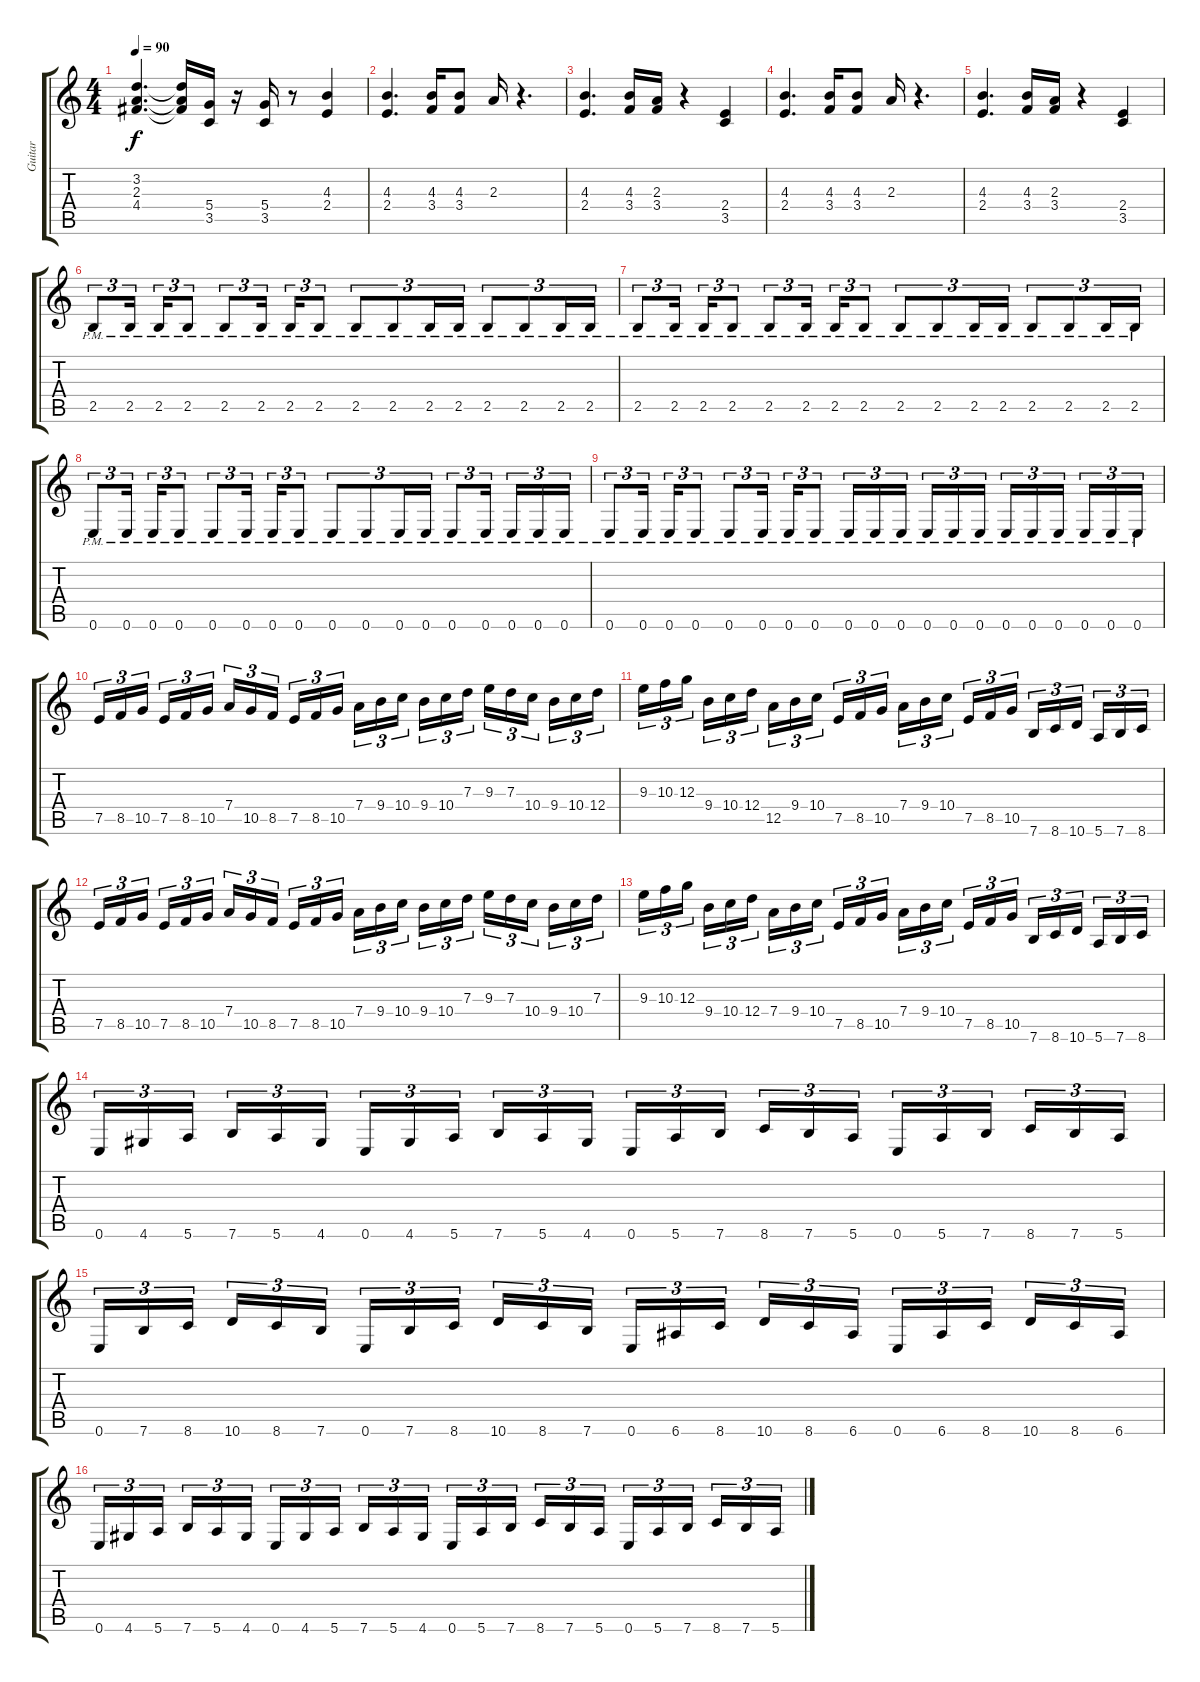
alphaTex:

\track ("Guitar" "Guitar") {instrument distortionguitar}
\staff {score tabs}
\tuning (E4 B3 G3 D3 A2 E2) {hide}
\ts (4 4)
\tempo 90
\clef g2
\ks c
(3.2 2.3 4.4).4{d dy f} (3.2{t} 2.3{t} 4.4{t}).16 (5.4 3.5).16 r.16 (5.4 3.5).16 r.8 (4.3 2.4).4 |
(4.3 2.4).4{d} (4.3 3.4).16 (4.3 3.4).8 2.3.16 r.4{d} |
(4.3 2.4).4{d} (4.3 3.4).16 (2.3 3.4).16 r.4 (2.4 3.5).4 |
(4.3 2.4).4{d} (4.3 3.4).16 (4.3 3.4).8 2.3.16 r.4{d} |
(4.3 2.4).4{d} (4.3 3.4).16 (2.3 3.4).16 r.4 (2.4 3.5).4 |
2.5{pm}.8{tu (3 2)} 2.5{pm}.16{tu (3 2) beam splitsecondary} 2.5{pm}.16{tu (3 2)} 2.5{pm}.8{tu (3 2)} 2.5{pm}.8{tu (3 2)} 2.5{pm}.16{tu (3 2) beam splitsecondary} 2.5{pm}.16{tu (3 2)} 2.5{pm}.8{tu (3 2)} 2.5{pm}.8{tu (3 2)} 2.5{pm}.8{tu (3 2)} 2.5{pm}.16{tu (3 2)} 2.5{pm}.16{tu (3 2)} 2.5{pm}.8{tu (3 2)} 2.5{pm}.8{tu (3 2)} 2.5{pm}.16{tu (3 2)} 2.5{pm}.16{tu (3 2)} |
2.5{pm}.8{tu (3 2)} 2.5{pm}.16{tu (3 2) beam splitsecondary} 2.5{pm}.16{tu (3 2)} 2.5{pm}.8{tu (3 2)} 2.5{pm}.8{tu (3 2)} 2.5{pm}.16{tu (3 2) beam splitsecondary} 2.5{pm}.16{tu (3 2)} 2.5{pm}.8{tu (3 2)} 2.5{pm}.8{tu (3 2)} 2.5{pm}.8{tu (3 2)} 2.5{pm}.16{tu (3 2)} 2.5{pm}.16{tu (3 2)} 2.5{pm}.8{tu (3 2)} 2.5{pm}.8{tu (3 2)} 2.5{pm}.16{tu (3 2)} 2.5{pm}.16{tu (3 2)} |
0.6{pm}.8{tu (3 2)} 0.6{pm}.16{tu (3 2) beam splitsecondary} 0.6{pm}.16{tu (3 2)} 0.6{pm}.8{tu (3 2)} 0.6{pm}.8{tu (3 2)} 0.6{pm}.16{tu (3 2) beam splitsecondary} 0.6{pm}.16{tu (3 2)} 0.6{pm}.8{tu (3 2)} 0.6{pm}.8{tu (3 2)} 0.6{pm}.8{tu (3 2)} 0.6{pm}.16{tu (3 2)} 0.6{pm}.16{tu (3 2)} 0.6{pm}.8{tu (3 2)} 0.6{pm}.16{tu (3 2) beam splitsecondary} 0.6{pm}.16{tu (3 2)} 0.6{pm}.16{tu (3 2)} 0.6{pm}.16{tu (3 2)} |
0.6{pm}.8{tu (3 2)} 0.6{pm}.16{tu (3 2) beam splitsecondary} 0.6{pm}.16{tu (3 2)} 0.6{pm}.8{tu (3 2)} 0.6{pm}.8{tu (3 2)} 0.6{pm}.16{tu (3 2) beam splitsecondary} 0.6{pm}.16{tu (3 2)} 0.6{pm}.8{tu (3 2)} 0.6{pm}.16{tu (3 2)} 0.6{pm}.16{tu (3 2)} 0.6{pm}.16{tu (3 2) beam splitsecondary} 0.6{pm}.16{tu (3 2)} 0.6{pm}.16{tu (3 2)} 0.6{pm}.16{tu (3 2)} 0.6{pm}.16{tu (3 2)} 0.6{pm}.16{tu (3 2)} 0.6{pm}.16{tu (3 2) beam splitsecondary} 0.6{pm}.16{tu (3 2)} 0.6{pm}.16{tu (3 2)} 0.6{pm}.16{tu (3 2)} |
7.5.16{tu (3 2)} 8.5.16{tu (3 2)} 10.5.16{tu (3 2) beam splitsecondary} 7.5.16{tu (3 2)} 8.5.16{tu (3 2)} 10.5.16{tu (3 2)} 7.4.16{tu (3 2)} 10.5.16{tu (3 2)} 8.5.16{tu (3 2) beam splitsecondary} 7.5.16{tu (3 2)} 8.5.16{tu (3 2)} 10.5.16{tu (3 2)} 7.4.16{tu (3 2)} 9.4.16{tu (3 2)} 10.4.16{tu (3 2) beam splitsecondary} 9.4.16{tu (3 2)} 10.4.16{tu (3 2)} 7.3.16{tu (3 2)} 9.3.16{tu (3 2)} 7.3.16{tu (3 2)} 10.4.16{tu (3 2) beam splitsecondary} 9.4.16{tu (3 2)} 10.4.16{tu (3 2)} 12.4.16{tu (3 2)} |
9.3.16{tu (3 2)} 10.3.16{tu (3 2)} 12.3.16{tu (3 2) beam splitsecondary} 9.4.16{tu (3 2)} 10.4.16{tu (3 2)} 12.4.16{tu (3 2)} 12.5.16{tu (3 2)} 9.4.16{tu (3 2)} 10.4.16{tu (3 2) beam splitsecondary} 7.5.16{tu (3 2)} 8.5.16{tu (3 2)} 10.5.16{tu (3 2)} 7.4.16{tu (3 2)} 9.4.16{tu (3 2)} 10.4.16{tu (3 2) beam splitsecondary} 7.5.16{tu (3 2)} 8.5.16{tu (3 2)} 10.5.16{tu (3 2)} 7.6.16{tu (3 2)} 8.6.16{tu (3 2)} 10.6.16{tu (3 2) beam splitsecondary} 5.6.16{tu (3 2)} 7.6.16{tu (3 2)} 8.6.16{tu (3 2)} |
7.5.16{tu (3 2)} 8.5.16{tu (3 2)} 10.5.16{tu (3 2) beam splitsecondary} 7.5.16{tu (3 2)} 8.5.16{tu (3 2)} 10.5.16{tu (3 2)} 7.4.16{tu (3 2)} 10.5.16{tu (3 2)} 8.5.16{tu (3 2) beam splitsecondary} 7.5.16{tu (3 2)} 8.5.16{tu (3 2)} 10.5.16{tu (3 2)} 7.4.16{tu (3 2)} 9.4.16{tu (3 2)} 10.4.16{tu (3 2) beam splitsecondary} 9.4.16{tu (3 2)} 10.4.16{tu (3 2)} 7.3.16{tu (3 2)} 9.3.16{tu (3 2)} 7.3.16{tu (3 2)} 10.4.16{tu (3 2) beam splitsecondary} 9.4.16{tu (3 2)} 10.4.16{tu (3 2)} 7.3.16{tu (3 2)} |
9.3.16{tu (3 2)} 10.3.16{tu (3 2)} 12.3.16{tu (3 2) beam splitsecondary} 9.4.16{tu (3 2)} 10.4.16{tu (3 2)} 12.4.16{tu (3 2)} 7.4.16{tu (3 2)} 9.4.16{tu (3 2)} 10.4.16{tu (3 2) beam splitsecondary} 7.5.16{tu (3 2)} 8.5.16{tu (3 2)} 10.5.16{tu (3 2)} 7.4.16{tu (3 2)} 9.4.16{tu (3 2)} 10.4.16{tu (3 2) beam splitsecondary} 7.5.16{tu (3 2)} 8.5.16{tu (3 2)} 10.5.16{tu (3 2)} 7.6.16{tu (3 2)} 8.6.16{tu (3 2)} 10.6.16{tu (3 2) beam splitsecondary} 5.6.16{tu (3 2)} 7.6.16{tu (3 2)} 8.6.16{tu (3 2)} |
0.6.16{tu (3 2)} 4.6.16{tu (3 2)} 5.6.16{tu (3 2) beam splitsecondary} 7.6.16{tu (3 2)} 5.6.16{tu (3 2)} 4.6.16{tu (3 2)} 0.6.16{tu (3 2)} 4.6.16{tu (3 2)} 5.6.16{tu (3 2) beam splitsecondary} 7.6.16{tu (3 2)} 5.6.16{tu (3 2)} 4.6.16{tu (3 2)} 0.6.16{tu (3 2)} 5.6.16{tu (3 2)} 7.6.16{tu (3 2) beam splitsecondary} 8.6.16{tu (3 2)} 7.6.16{tu (3 2)} 5.6.16{tu (3 2)} 0.6.16{tu (3 2)} 5.6.16{tu (3 2)} 7.6.16{tu (3 2) beam splitsecondary} 8.6.16{tu (3 2)} 7.6.16{tu (3 2)} 5.6.16{tu (3 2)} |
0.6.16{tu (3 2)} 7.6.16{tu (3 2)} 8.6.16{tu (3 2) beam splitsecondary} 10.6.16{tu (3 2)} 8.6.16{tu (3 2)} 7.6.16{tu (3 2)} 0.6.16{tu (3 2)} 7.6.16{tu (3 2)} 8.6.16{tu (3 2) beam splitsecondary} 10.6.16{tu (3 2)} 8.6.16{tu (3 2)} 7.6.16{tu (3 2)} 0.6.16{tu (3 2)} 6.6.16{tu (3 2)} 8.6.16{tu (3 2) beam splitsecondary} 10.6.16{tu (3 2)} 8.6.16{tu (3 2)} 6.6.16{tu (3 2)} 0.6.16{tu (3 2)} 6.6.16{tu (3 2)} 8.6.16{tu (3 2) beam splitsecondary} 10.6.16{tu (3 2)} 8.6.16{tu (3 2)} 6.6.16{tu (3 2)} |
0.6.16{tu (3 2)} 4.6.16{tu (3 2)} 5.6.16{tu (3 2) beam splitsecondary} 7.6.16{tu (3 2)} 5.6.16{tu (3 2)} 4.6.16{tu (3 2)} 0.6.16{tu (3 2)} 4.6.16{tu (3 2)} 5.6.16{tu (3 2) beam splitsecondary} 7.6.16{tu (3 2)} 5.6.16{tu (3 2)} 4.6.16{tu (3 2)} 0.6.16{tu (3 2)} 5.6.16{tu (3 2)} 7.6.16{tu (3 2) beam splitsecondary} 8.6.16{tu (3 2)} 7.6.16{tu (3 2)} 5.6.16{tu (3 2)} 0.6.16{tu (3 2)} 5.6.16{tu (3 2)} 7.6.16{tu (3 2) beam splitsecondary} 8.6.16{tu (3 2)} 7.6.16{tu (3 2)} 5.6.16{tu (3 2)}
